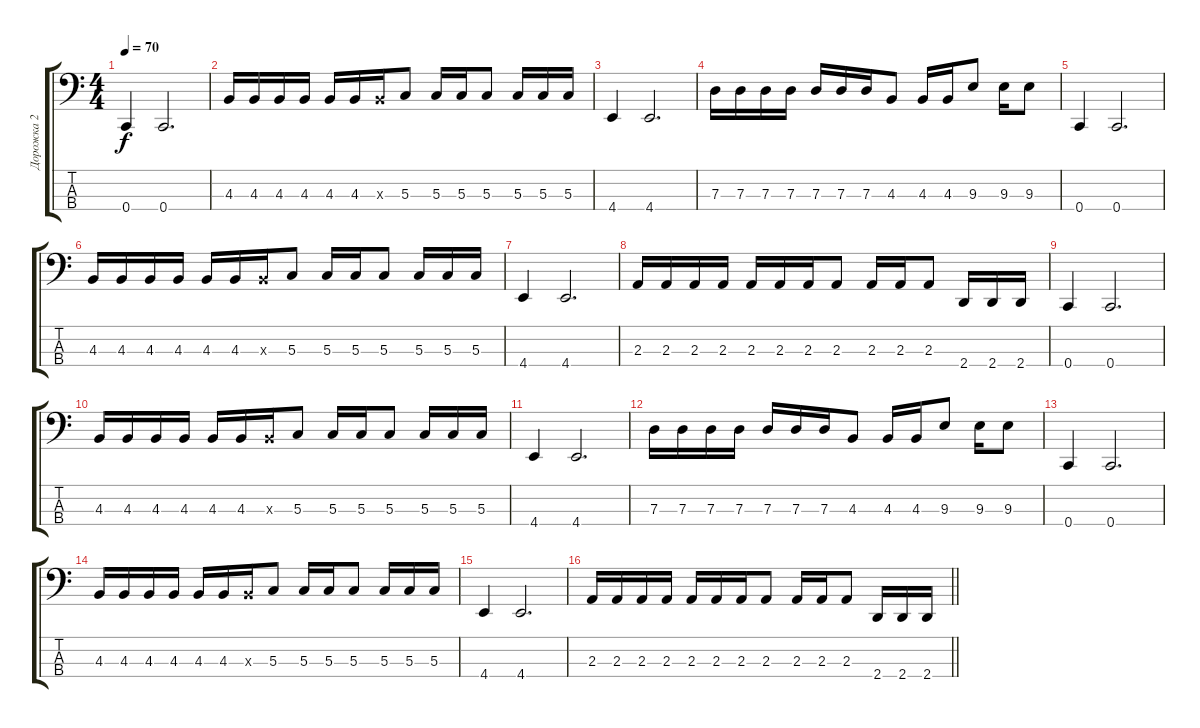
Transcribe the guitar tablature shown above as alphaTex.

\track ("Дорожка 2" "Дорожка 2") {instrument electricbasspick}
\staff {score tabs}
\tuning (F2 C2 G1 C1) {hide}
\ts (4 4)
\tempo 70
\clef f4
\ks c
0.4.4{dy f} 0.4.2{d} |
4.3.16 4.3.16 4.3.16 4.3.16 4.3.16 4.3.16 4.3{x}.16 5.3.8 5.3.16 5.3.16 5.3.8 5.3.16 5.3.16 5.3.16 |
4.4.4 4.4.2{d} |
7.3.16 7.3.16 7.3.16 7.3.16 7.3.16 7.3.16 7.3.16 4.3.8 4.3.16 4.3.16 9.3.8 9.3.16 9.3.8 |
0.4.4 0.4.2{d} |
4.3.16 4.3.16 4.3.16 4.3.16 4.3.16 4.3.16 4.3{x}.16 5.3.8 5.3.16 5.3.16 5.3.8 5.3.16 5.3.16 5.3.16 |
4.4.4 4.4.2{d} |
2.3.16 2.3.16 2.3.16 2.3.16 2.3.16 2.3.16 2.3.16 2.3.8 2.3.16 2.3.16 2.3.8 2.4.16 2.4.16 2.4.16 |
0.4.4 0.4.2{d} |
4.3.16 4.3.16 4.3.16 4.3.16 4.3.16 4.3.16 4.3{x}.16 5.3.8 5.3.16 5.3.16 5.3.8 5.3.16 5.3.16 5.3.16 |
4.4.4 4.4.2{d} |
7.3.16 7.3.16 7.3.16 7.3.16 7.3.16 7.3.16 7.3.16 4.3.8 4.3.16 4.3.16 9.3.8 9.3.16 9.3.8 |
0.4.4 0.4.2{d} |
4.3.16 4.3.16 4.3.16 4.3.16 4.3.16 4.3.16 4.3{x}.16 5.3.8 5.3.16 5.3.16 5.3.8 5.3.16 5.3.16 5.3.16 |
4.4.4 4.4.2{d} |
\barLineRight lightlight
2.3.16 2.3.16 2.3.16 2.3.16 2.3.16 2.3.16 2.3.16 2.3.8 2.3.16 2.3.16 2.3.8 2.4.16 2.4.16 2.4.16
